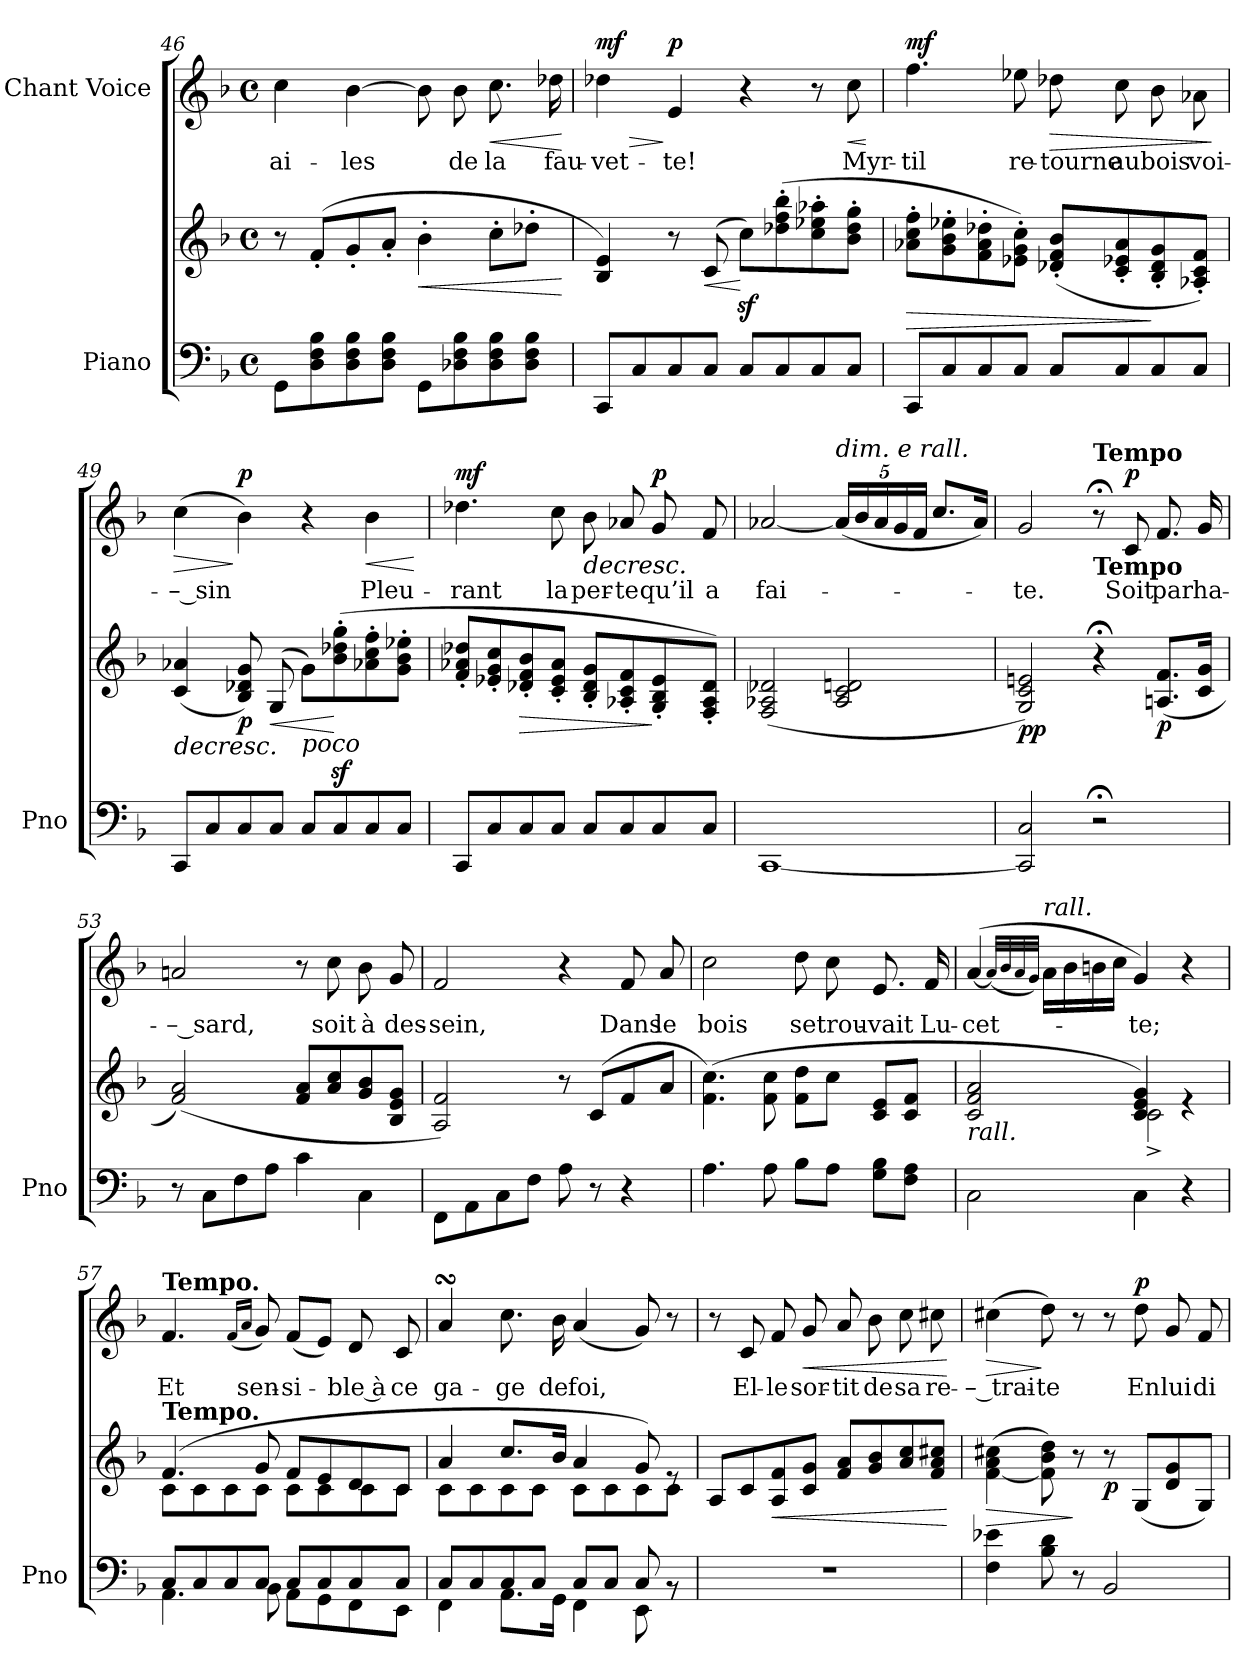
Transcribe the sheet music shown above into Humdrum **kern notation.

**kern	**kern	**dynam	**kern	**text	**dynam
*part2	*part2	*part2	*part1	*part1	*part1
*staff3	*staff2	*staff2/3	*staff1	*staff1	*staff1
*I"Piano	*	*	*I"Chant Voice	*	*
*I'Pno	*	*	*	*	*
!!LO:LB:g=z
*clefF4	*clefG2	*	*clefG2	*	*
*k[b-]	*k[b-]	*	*k[b-]	*	*
*M4/4	*M4/4	*	*M4/4	*	*
*met(c)	*met(c)	*	*met(c)	*	*
=46	=46	=46	=46	=46	=46
!	!	!	!	!LO:LY:b	!
8GG\L	8r	.	4cc\	ai-	.
8D\ 8F\ 8B-\	(>8f'/L	.	.	.	.
!	!	!	!	!LO:LY:b	!
8D\ 8F\ 8B-\	8g'/	.	[4b-\	-les	.
8D\ 8F\ 8B-\J	8a'/J	.	.	.	.
!	!	!LO:HP:b	!	!	!
8GG\L	4b-'\	<	8b-\]	.	.
!	!	!	!	!LO:LY:b	!
8D-X\ 8F\ 8B-\	.	.	8b-\	de	.
!	!	!	!	!LO:LY:b	!LO:HP:b
8D-\ 8F\ 8B-\	8cc'\L	.	8.cc\	la	<
8D-\ 8F\ 8B-\J	8dd-X'\J	.	.	.	.
!	!	!	!	!LO:LY:b	!
.	.	.	16dd-X\	fau-	.
.	.	[	.	.	[
=47	=47	=47	=47	=47	=47
!	!	!LO:DY:b	!	!LO:LY:b	!LO:HP:b
!	!	!LO:DY:n=1:b	!	!	!LO:DY:n=1:b
8CC/L	4B-/ 4e/)	mf p	4dd-X\	-vet-	> mf
8C/	.	.	.	.	.
!	!	!	!	!LO:LY:b	!LO:DY:n=2:b
8C/	8r	.	4e/	-te!	] p
!	!	!LO:HP:b	!	!	!
8C/J	(<8c/	<	.	.	.
!	!	!LO:DY:n=2:b	!	!	!
8C/L	8ccz<\L)	[ other-dynamics	4r	.	.
8C/	(>8dd-X\' 8ff\' 8bb-\'	.	.	.	.
8C/	8cc\' 8ee-X\' 8aa-X\'	.	8r	.	.
!	!	!	!	!LO:LY:b	!LO:HP:b
8C/J	8b-\' 8dd-\' 8gg\'J	.	8cc\	Myr-	<
.	.	.	.	.	[
=48	=48	=48	=48	=48	=48
!	!	!LO:HP:b	!	!LO:LY:b	!LO:DY:b
8CC/L	8a-X\' 8cc\' 8ff\'L	>	4.ff\	-til	mf
8C/	8g\' 8b-\' 8ee-X\'	.	.	.	.
8C/	8f\' 8a-\' 8dd-X\'	.	.	.	.
!	!	!	!	!LO:LY:b	!
8C/J	8e-X\' 8g\' 8cc\'J)	.	8ee-X\	re-	.
!	!	!	!	!LO:LY:b	!LO:HP:b
8C/L	(<8d-X/' 8f/' 8b-/'L	.	8dd-X\	-tourne	>
!	!	!	!	!LO:LY:b	!
8C/	8c/' 8e-X/' 8a-/'	.	8cc\	au	.
!	!	!	!	!LO:LY:b	!
8C/	8B-/' 8d-/' 8g/'	]	8b-\	bois	.
!	!	!	!	!LO:LY:b	!
8C/J	8A-X/' 8c/' 8f/'J)	.	8a-X\	voi-	.
.	.	.	.	.	]
!!LO:LB:g=z
=49	=49	=49	=49	=49	=49
!	!	!LO:HP:b	!	!LO:LY:b	!LO:HP:b
8CC/L	(<4c/ 4a-X/	>	(>4cc\	-– sin	>
8C/	.	.	.	.	.
!	!	!LO:DY:b	!	!	!LO:DY:n=1:b
8C/	8B-/ 8d-X/ 8g/)	p	4b-\)	.	] p
!	!	!LO:HP:n=1:b	!	!	!
8C/J	(<8G/	] <	.	.	.
!	!LO:TX:b:i:t=poco	!	!	!	!
8C/L	8g\L)	.	4r	.	.
8C/	(>8b-\z<' 8dd-X\z<' 8gg\z<'	[	.	.	.
!	!	!	!	!LO:LY:b	!LO:HP:b
8C/	8a-X\' 8cc\' 8ff\'	.	4b-\	Pleu-	<
8C/J	8g\' 8b-\' 8ee-X\'J	.	.	.	.
.	.	.	.	.	[
=50	=50	=50	=50	=50	=50
!	!	!	!	!LO:LY:b	!LO:DY:b
8CC/L	8f/' 8a-X/' 8dd-X/'L	.	4.dd-X\	-rant	mf
8C/	8e-X/' 8g/' 8cc/'	.	.	.	.
!	!	!LO:HP:b	!	!	!
8C/	8d-X/' 8f/' 8b-/'	>	.	.	.
!	!	!	!	!LO:LY:b	!
8C/J	8c/' 8e-/' 8a-/'J	.	8cc\	la	.
!	!	!	!	!LO:LY:b	!LO:HP:b
8C/L	8B-/' 8d-/' 8g/'L	.	8b-\	per-	>
!	!	!	!	!LO:LY:b	!
8C/	8A-X/' 8c/' 8f/'	.	8a-X/	-te	.
!	!	!	!	!LO:LY:b	!LO:DY:b
8C/	8G/' 8B-/' 8e-/'	]	8g/	qu’il	p
!	!	!	!	!LO:LY:b	!
8C/J	8F/' 8A-/' 8d-/'J)	.	8f/	a	]
=51	=51	=51	=51	=51	=51
!	!	!	!	!LO:LY:b	!
[1CC	(<2F/ 2A-X/ 2d-X/	.	[2a-X/	fai-	.
*	*	*	*Xbrackettup	*	*
!	!	!	!LO:TX:a:i:t=dim. e rall.	!	!
.	2A-/ 2c/ 2dn/	.	(<20a-/LL]	.	.
.	.	.	20b-/	.	.
.	.	.	20a-/	.	.
.	.	.	20g/	.	.
.	.	.	20f/JJ	.	.
.	.	.	8.cc/L	.	.
.	.	.	16a-/Jk)	.	.
=52	=52	=52	=52	=52	=52
!	!	!LO:DY:b	!	!LO:LY:b	!
2CC/] 2C/	2G/ 2c/ 2en/)	pp	2g/	-te.	.
!	!	!	!LO:TX:a:B:t=Tempo	!	!
!	!	!	!LO:TX:b:B:t=Tempo	!	!
2r;<	4r;<	.	8r;<	.	.
!	!	!	!	!LO:LY:b	!LO:DY:a
.	.	.	8c/	Soit	p
!	!	!LO:DY:b	!	!LO:LY:b	!
.	(<8.An/ 8.f/L	p	8.f/	par	.
!	!	!	!	!LO:LY:b	!
.	16c/ 16g/Jk	.	16g/	ha-	.
!!LO:LB:g=z
=53	=53	=53	=53	=53	=53
!	!	!	!	!LO:LY:b	!
8r	(<2f/ 2a/)	.	2an/	-– sard,	.
8C\L	.	.	.	.	.
8F\	.	.	.	.	.
8A\J	.	.	.	.	.
4c\	8f/ 8a/L	.	8r	.	.
!	!	!	!	!LO:LY:b	!
.	8a/ 8cc/	.	8cc\	soit	.
!	!	!	!	!LO:LY:b	!
4C\	8g/ 8b-/	.	8b-\	à	.
!	!	!	!	!LO:LY:b	!
.	8B-/ 8e/ 8g/J	.	8g/	des-	.
=54	=54	=54	=54	=54	=54
!	!	!	!	!LO:LY:b	!
8FF\L	2A/ 2f/)	.	2f/	-sein,	.
8AA\	.	.	.	.	.
8C\	.	.	.	.	.
8F\J	.	.	.	.	.
8A\	8r	.	4r	.	.
8r	(<8c/L	.	.	.	.
!	!	!	!	!LO:LY:b	!
4r	8f/	.	8f/	Dans	.
!	!	!	!	!LO:LY:b	!
.	8a/J	.	8a/	le	.
=55	=55	=55	=55	=55	=55
!	!	!	!	!LO:LY:b	!
4.A\	(>4.f\ 4.cc\)	.	2cc\	bois	.
8A\	8f\ 8cc\	.	.	.	.
!	!	!	!	!LO:LY:b	!
8B-\L	8f\ 8dd\L	.	8dd\	se	.
!	!	!	!	!LO:LY:b	!
8A\J	8cc\J	.	8cc\	trou-	.
!	!	!	!	!LO:LY:b	!
8G\ 8B-\L	8c/ 8e/L	.	8.e/	-vait	.
8F\ 8A\J	8c/ 8f/J	.	.	.	.
!	!	!	!	!LO:LY:b	!
.	.	.	16f/	Lu-	.
=56	=56	=56	=56	=56	=56
*	*^	*	*	*	*
!	!LO:TX:b:i:t=rall.	!	!	!	!	!
!	!	!	!	!	!LO:LY:b	!
2C\	2c/ 2f/ 2a/	2ryy	.	(>[4a/	-cet-	.
.	.	.	.	(<32qa/LLL]	.	.
.	.	.	.	32qb-/	.	.
.	.	.	.	32qa/	.	.
.	.	.	.	32qg/JJJ)	.	.
!	!	!	!	!LO:TX:a:i:t=rall.	!	!
.	.	.	.	16a\LL	.	.
.	.	.	.	16b-\	.	.
.	.	.	.	16bn\	.	.
.	.	.	.	16cc\JJ	.	.
!	!	!	!	!	!LO:LY:b	!
4C\	4c/ 4e/ 4g/)	2c^\	.	4g/)	-te;	.
4r	4re	.	.	4r	.	.
!!LO:PB:g=z
=57	=57	=57	=57	=57	=57	=57
*^	*	*	*	*	*	*
!	!	!	!	!	!LO:TX:a:B:t=Tempo.	!	!
!	!	!LO:TX:a:B:t=Tempo.	!	!	!	!	!
!	!	!	!	!	!	!LO:LY:b	!
8C/L	4.AA\	(>4.f/	8c\L	.	4.f/	Et	.
8C/	.	.	8c\	.	.	.	.
8C/	.	.	8c\	.	.	.	.
.	.	.	.	.	(<16qf/LL	.	.
.	.	.	.	.	16qa/JJ	.	.
!	!	!	!	!	!	!LO:LY:b	!
8C/J	8BB-\	8g/	8c\J	.	8g/)	sen-	.
!	!	!	!	!	!	!LO:LY:b	!
8C/L	8AA\L	8f/L	8c\L	.	(<8f/L	-si-	.
8C/	8GG\	8e/	8c\	.	8e/J)	.	.
!	!	!	!	!	!	!LO:LY:b	!
8C/	8FF\	8d/	8c\	.	8d/	ble à	.
!	!	!	!	!	!	!LO:LY:b	!
8C/J	8EE\J	8c/J	8c\J	.	8c/	ce	.
=58	=58	=58	=58	=58	=58	=58	=58
!	!	!	!	!	!	!LO:LY:b	!
8C/L	4FF\	4a/	8c\L	.	4asSsS/	ga-	.
8C/	.	.	8c\	.	.	.	.
!	!	!	!	!	!	!LO:LY:b	!
8C/	8.AA\L	8.cc/L	8c\	.	8.cc\	-ge	.
8C/J	.	.	8c\J	.	.	.	.
!	!	!	!	!	!	!LO:LY:b	!
.	16GG\Jk	16b-/Jk	.	.	16b-\	de	.
!	!	!	!	!	!	!LO:LY:b	!
8C/L	4FF\	4a/	8c\L	.	(<4a/	foi,	.
8C/J	.	.	8c\	.	.	.	.
8C/	8EE\	8g/)	8c\	.	8g/)	.	.
8rBB	8rBB	8re	8c\J	.	8r	.	.
*v	*v	*	*	*	*	*	*
*	*v	*v	*	*	*	*
=59	=59	=59	=59	=59	=59
1r	8A/L	.	8r	.	.
!	!	!	!	!LO:LY:b	!
.	8c/	.	8c/	El-	.
!	!	!LO:HP:b	!	!LO:LY:b	!
.	8A/ 8f/	<	8f/	-le	.
!	!	!	!	!LO:LY:b	!LO:HP:b
.	8c/ 8g/J	.	8g/	sor-	<
!	!	!	!	!LO:LY:b	!
.	8f/ 8a/L	.	8a/	-tit	.
!	!	!	!	!LO:LY:b	!
.	8g/ 8b-/	.	8b-\	de	.
!	!	!	!	!LO:LY:b	!
.	8a/ 8cc/	.	8cc\	sa	.
!	!	!	!	!LO:LY:b	!
.	8f/ 8a/ 8cc#X/J	.	8cc#X\	re-	.
.	.	[	.	.	[
!!LO:LB:g=z
=60	=60	=60	=60	=60	=60
!	!	!LO:HP:b	!	!LO:LY:b	!LO:HP:b
4F\ 4e-X\	(>[4f\ 4a\ 4cc#X\	>	(>4cc#X\	-– trai-	>
!	!	!	!	!LO:LY:b	!
8B-\ 8d\	8f\] 8b-\ 8dd\)	.	8dd\)	-te	]
8r	8r	]	8r	.	.
!	!	!LO:DY:b	!	!	!
2BB-/	8r	p	8r	.	.
!	!	!	!	!LO:LY:b	!LO:DY:a
.	(<8G/L	.	8dd\	En	p
!	!	!	!	!LO:LY:b	!
.	8d/ 8g/	.	8g/	lui	.
!	!	!	!	!LO:LY:b	!
.	8G/J)	.	8f/	di-	.
=	=	=	=	=	=
*-	*-	*-	*-	*-	*-
